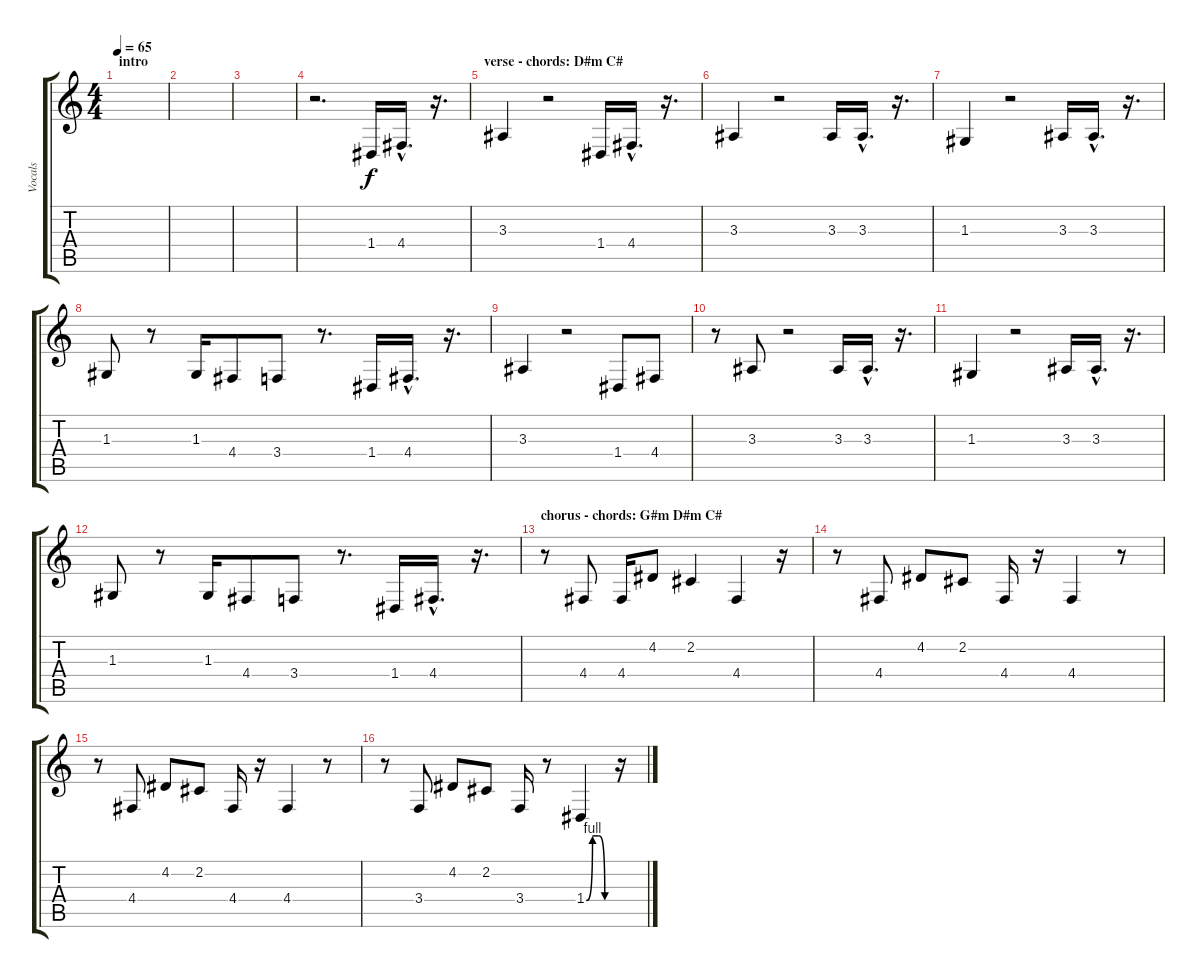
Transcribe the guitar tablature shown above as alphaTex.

\track ("Vocals" "Vocals") {instrument flute}
\staff {score tabs}
\tuning (E4 B3 G3 D3 A2 E2) {hide}
\ts (4 4)
\section ("" "intro")
\tempo 65
\clef g2
\ks c
|
|
|
r.2{d} 1.4.16 4.4{hac}.16{d} r.16{d} |
\section ("" "verse - chords: D#m C#")
3.3.4 r.2 1.4.16 4.4{hac}.16{d} r.16{d} |
3.3.4 r.2 3.3.16 3.3{hac}.16{d} r.16{d} |
1.3.4 r.2 3.3.16 3.3{hac}.16{d} r.16{d} |
1.3.8 r.8 1.3.16 4.4.8 3.4.8 r.8{d} 1.4.16 4.4{hac}.16{d} r.16{d} |
3.3.4 r.2 1.4.8 4.4.8 |
r.8 3.3.8 r.2 3.3.16 3.3{hac}.16{d} r.16{d} |
1.3.4 r.2 3.3.16 3.3{hac}.16{d} r.16{d} |
1.3.8 r.8 1.3.16 4.4.8 3.4.8 r.8{d} 1.4.16 4.4{hac}.16{d} r.16{d} |
\section ("" "chorus - chords: G#m D#m C#")
r.8 4.4.8 4.4.16 4.2.8 2.2.4 4.4.4 r.16 |
r.8 4.4.8 4.2.8 2.2.8 4.4.16 r.16 4.4.4 r.8 |
r.8 4.4.8 4.2.8 2.2.8 4.4.16 r.16 4.4.4 r.8 |
r.8 3.4.8 4.2.8 2.2.8 3.4.16 r.8 1.4{be (custom 0 0 15 4 30 4 45 0 60 0)}.4 r.16
